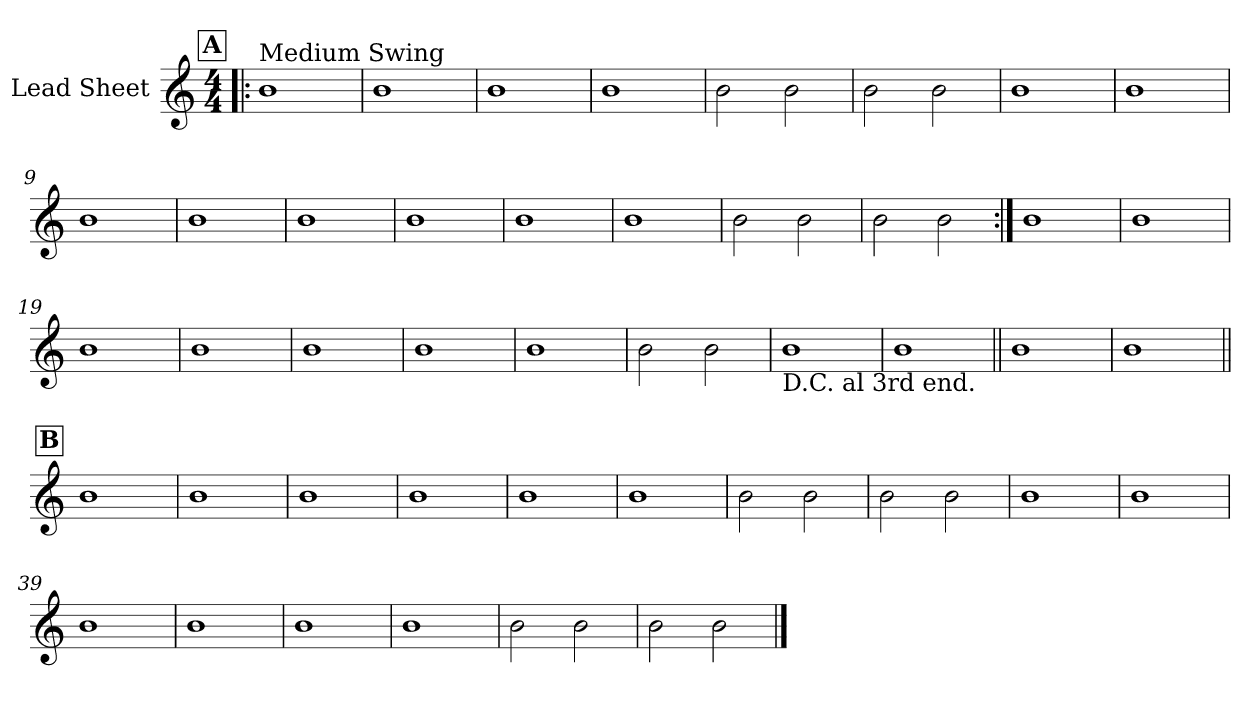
**kern
*part1
*staff1
*I"Lead Sheet
*clefG2
*k[]
*M4/4
!!LO:REH:place=s1:a:fs=14:t=A
=1!|:
!LO:TX:a:t=Medium Swing
1b
=2
1b
=3
1b
=4
1b
!!LO:LB:g=z
=5
2b\
2b\
=6
2b\
2b\
=7
1b
=8
1b
!!LO:LB:g=z
=9
1b
=10
1b
=11
1b
=12
1b
!!LO:LB:g=z
=13
1b
=14
1b
=15
2b\
2b\
=16
2b\
2b\
!!LO:LB:g=z
=17:|!
1b
=18
1b
!!LO:LB:g=z
=19
1b
=20
1b
=21
1b
=22
1b
!!LO:LB:g=z
=23
1b
=24
2b\
2b\
=25
!LO:TX:b:t=D.C. al 3rd end.
1b
=26
1b
!!LO:LB:g=z
=27||
1b
=28
1b
!!LO:LB:g=z
!!LO:REH:place=s1:a:fs=14:t=B
=29||
1b
=30
1b
=31
1b
=32
1b
!!LO:LB:g=z
=33
1b
=34
1b
=35
2b\
2b\
=36
2b\
2b\
!!LO:PB:g=z
=37
1b
=38
1b
=39
1b
=40
1b
!!LO:LB:g=z
=41
1b
=42
1b
=43
2b\
2b\
=44
2b\
2b\
==
*-
